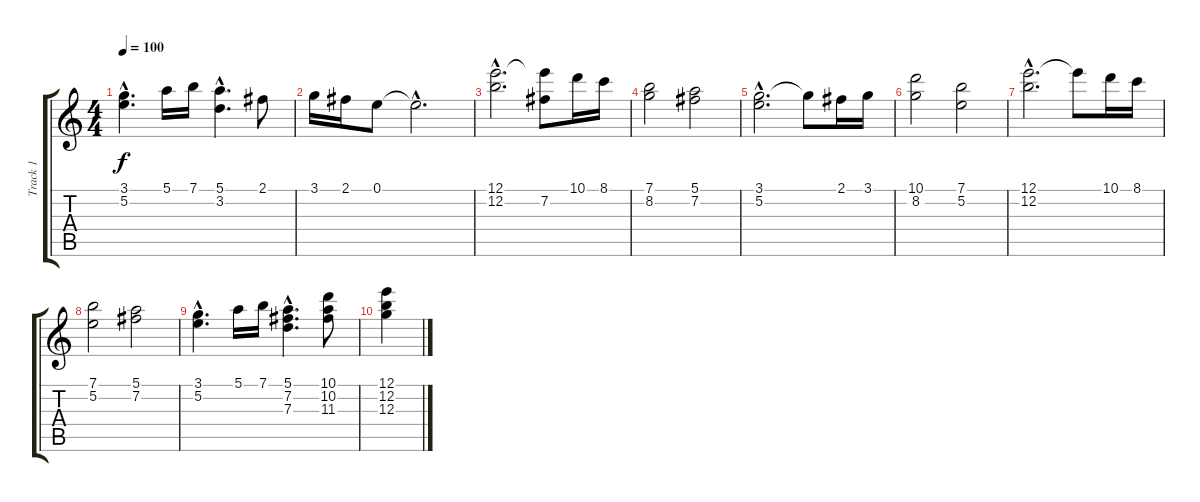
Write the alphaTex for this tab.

\track ("Track 1" "Track 1") {instrument acousticguitarnylon}
\staff {score tabs}
\tuning (E4 B3 G3 D3 A2 E2) {hide}
\ts (4 4)
\tempo 100
\clef g2
\ks c
(3.1{hac} 5.2{hac}).4{d dy f} 5.1.16 7.1.16 (5.1{hac} 3.2{hac}).4{d} 2.1.8 |
3.1.16 2.1.16 0.1.8 0.1{hac t}.2{d} |
(12.1{hac} 12.2{hac}).2{d} (12.1{t} 7.2).8 10.1.16 8.1.16 |
(7.1 8.2).2 (5.1 7.2).2 |
(3.1{hac} 5.2{hac}).2{d} 3.1{t}.8 2.1.16 3.1.16 |
(10.1 8.2).2 (7.1 5.2).2 |
(12.1 12.2{hac}).2{d} 12.1{t}.8 10.1.16 8.1.16 |
(7.1 5.2).2 (5.1 7.2).2 |
(3.1{hac} 5.2{hac}).4{d} 5.1.16 7.1.16 (5.1{hac} 7.2{hac} 7.3{hac}).4{d} (10.1 10.2 11.3).8 |
(12.1 12.2 12.3).4
